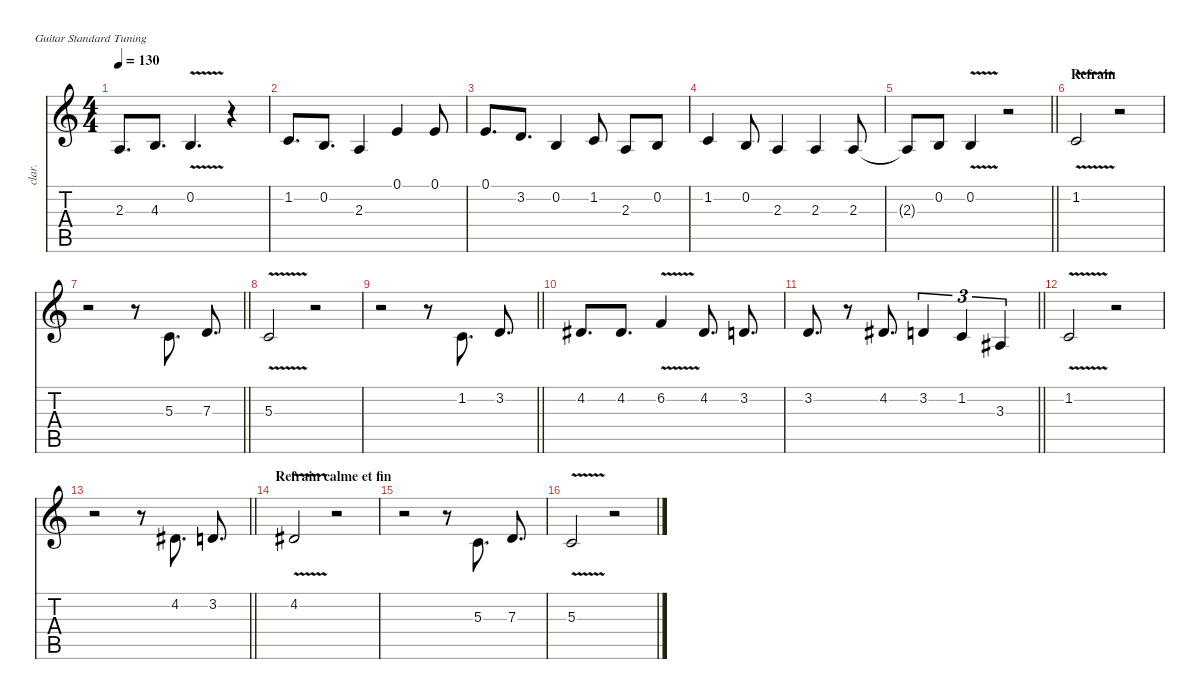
\defaultSystemsLayout 4
\hideDynamics
\bracketExtendMode nobrackets
\otherSystemsTrackNameOrientation horizontal
\track ("Chant" "clar.") {instrument clarinet}
\staff {score tabs}
\tuning (E4 B3 G3 D3 A2 E2)
\ts (4 4)
\tempo 130
\clef g2
\ks c
2.3.8{d dy f beam Up} 4.3.8{d beam Up} 0.2{v}.4{d beam Up} r.4{beam Up} |
1.2.8{d beam Up} 0.2.8{d beam Up} 2.3.4{beam Up} 0.1.4{beam Up} 0.1.8{beam Up} |
0.1.8{d beam Up} 3.2.8{d beam Up} 0.2.4{beam Up} 1.2.8{beam Up} 2.3.8{beam Up} 0.2.8{beam Up} |
1.2.4{beam Up} 0.2.8{beam Up} 2.3.4{beam Up} 2.3.4{beam Up} 2.3.8{beam Up} |
\barLineRight lightlight
2.3{t}.8{beam Up} 0.2.8{beam Up} 0.2{v}.4{beam Up} r.2{beam Up} |
\section ("" "Refrain")
1.2{v}.2{beam Up} r.2{beam Up} |
\barLineRight lightlight
r.2{beam Down} r.8{beam Down} 5.3.8{d beam Up} 7.3.8{d beam Up} |
5.3{v}.2{beam Up} r.2{beam Up} |
\barLineRight lightlight
r.2{beam Down} r.8{beam Down} 1.2.8{d beam Up} 3.2.8{d beam Up} |
4.2{acc #}.8{d beam Up} 4.2{acc #}.8{d beam Up} 6.2{v}.4{beam Up} 4.2{acc #}.8{d beam Up} 3.2.8{d beam Up} |
\barLineRight lightlight
3.2.8{d beam Up} r.8{beam Up} 4.2{acc #}.8{d beam Up} 3.2.4{tu (3 2) beam Up} 1.2.4{tu (3 2) beam Up} 3.3{acc #}.4{tu (3 2) beam Up} |
1.2{v}.2{beam Up} r.2{beam Up} |
\barLineRight lightlight
r.2{beam Down} r.8{beam Down} 4.2{acc #}.8{d beam Up} 3.2.8{d beam Up} |
\section ("" "Refrain calme et fin")
4.2{v acc #}.2{beam Up} r.2{beam Up} |
r.2{beam Down} r.8{beam Down} 5.3.8{d beam Up} 7.3.8{d beam Up} |
5.3{v}.2{beam Up} r.2{beam Up}
